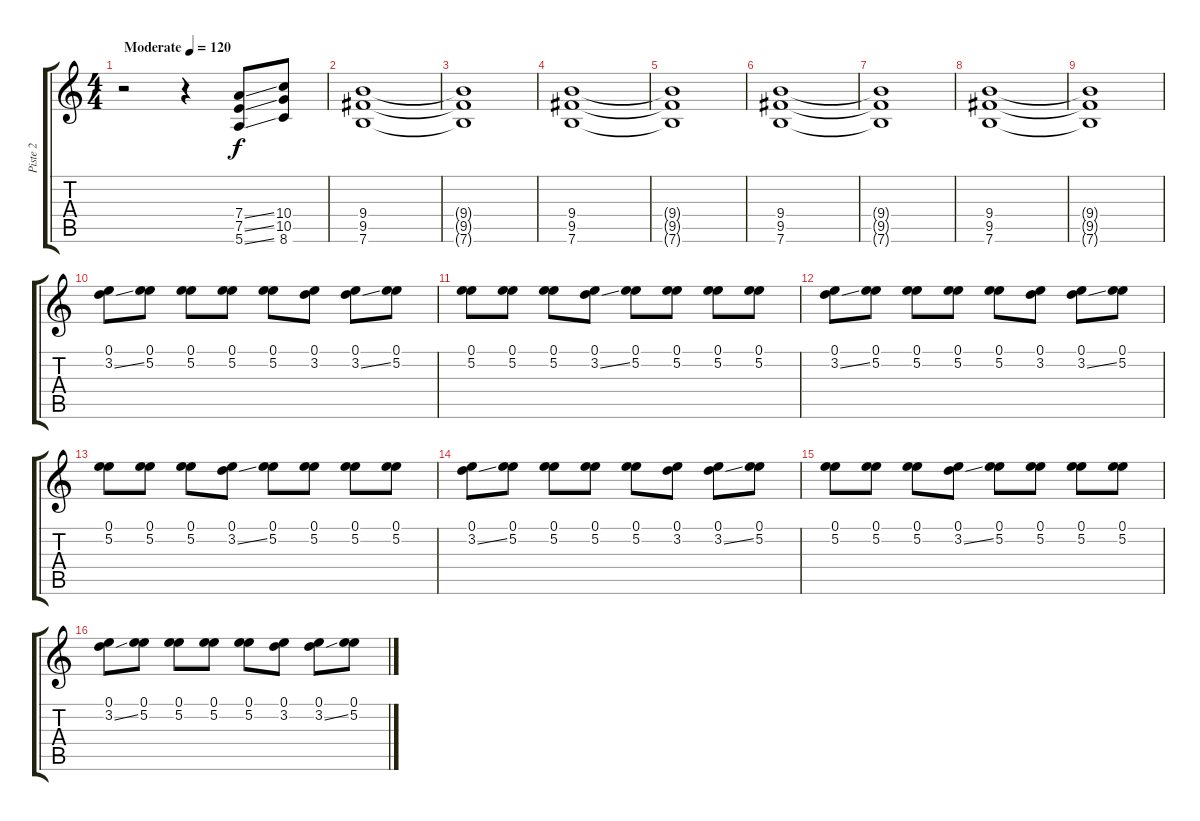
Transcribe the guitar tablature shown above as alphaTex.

\track ("Piste 2" "Piste 2") {instrument overdrivenguitar}
\staff {score tabs}
\tuning (E4 B3 G3 D3 A2 E2) {hide}
\ts (4 4)
\tempo (120 "Moderate")
\clef g2
\ks c
r.2{dy f instrument overdrivenguitar} r.4 (7.4{ss} 7.5{ss} 5.6{ss}).8 (10.4 10.5 8.6).8 |
(9.4 9.5 7.6).1 |
(9.4{t} 9.5{t} 7.6{t}).1 |
(9.4 9.5 7.6).1 |
(9.4{t} 9.5{t} 7.6{t}).1 |
(9.4 9.5 7.6).1 |
(9.4{t} 9.5{t} 7.6{t}).1 |
(9.4 9.5 7.6).1 |
(9.4{t} 9.5{t} 7.6{t}).1 |
(0.1 3.2{ss}).8 (0.1 5.2).8 (0.1 5.2).8 (0.1 5.2).8 (0.1 5.2).8 (0.1 3.2).8 (0.1 3.2{ss}).8 (0.1 5.2).8 |
(0.1 5.2).8 (0.1 5.2).8 (0.1 5.2).8 (0.1 3.2{ss}).8 (0.1 5.2).8 (0.1 5.2).8 (0.1 5.2).8 (0.1 5.2).8 |
(0.1 3.2{ss}).8 (0.1 5.2).8 (0.1 5.2).8 (0.1 5.2).8 (0.1 5.2).8 (0.1 3.2).8 (0.1 3.2{ss}).8 (0.1 5.2).8 |
(0.1 5.2).8 (0.1 5.2).8 (0.1 5.2).8 (0.1 3.2{ss}).8 (0.1 5.2).8 (0.1 5.2).8 (0.1 5.2).8 (0.1 5.2).8 |
(0.1 3.2{ss}).8 (0.1 5.2).8 (0.1 5.2).8 (0.1 5.2).8 (0.1 5.2).8 (0.1 3.2).8 (0.1 3.2{ss}).8 (0.1 5.2).8 |
(0.1 5.2).8 (0.1 5.2).8 (0.1 5.2).8 (0.1 3.2{ss}).8 (0.1 5.2).8 (0.1 5.2).8 (0.1 5.2).8 (0.1 5.2).8 |
(0.1 3.2{ss}).8 (0.1 5.2).8 (0.1 5.2).8 (0.1 5.2).8 (0.1 5.2).8 (0.1 3.2).8 (0.1 3.2{ss}).8 (0.1 5.2).8
